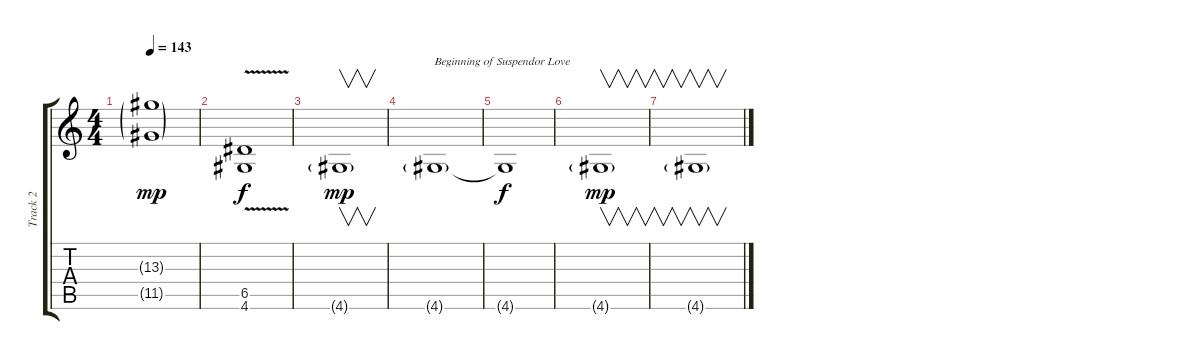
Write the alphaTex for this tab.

\track ("Track 2" "Track 2") {instrument overdrivenguitar}
\staff {score tabs}
\tuning (E4 B3 G3 D3 A2 E2) {hide}
\ts (4 4)
\tempo 143
\clef g2
\ks c
(13.3{g} 11.5{g}).1{dy mp} |
(6.5{v} 4.6).1{dy f} |
4.6{g}.1{v dy mp} |
4.6{g}.1{txt "Beginning of Suspendor Love"} |
4.6{t}.1{dy f} |
4.6{g}.1{v dy mp} |
4.6{g}.1{v}
